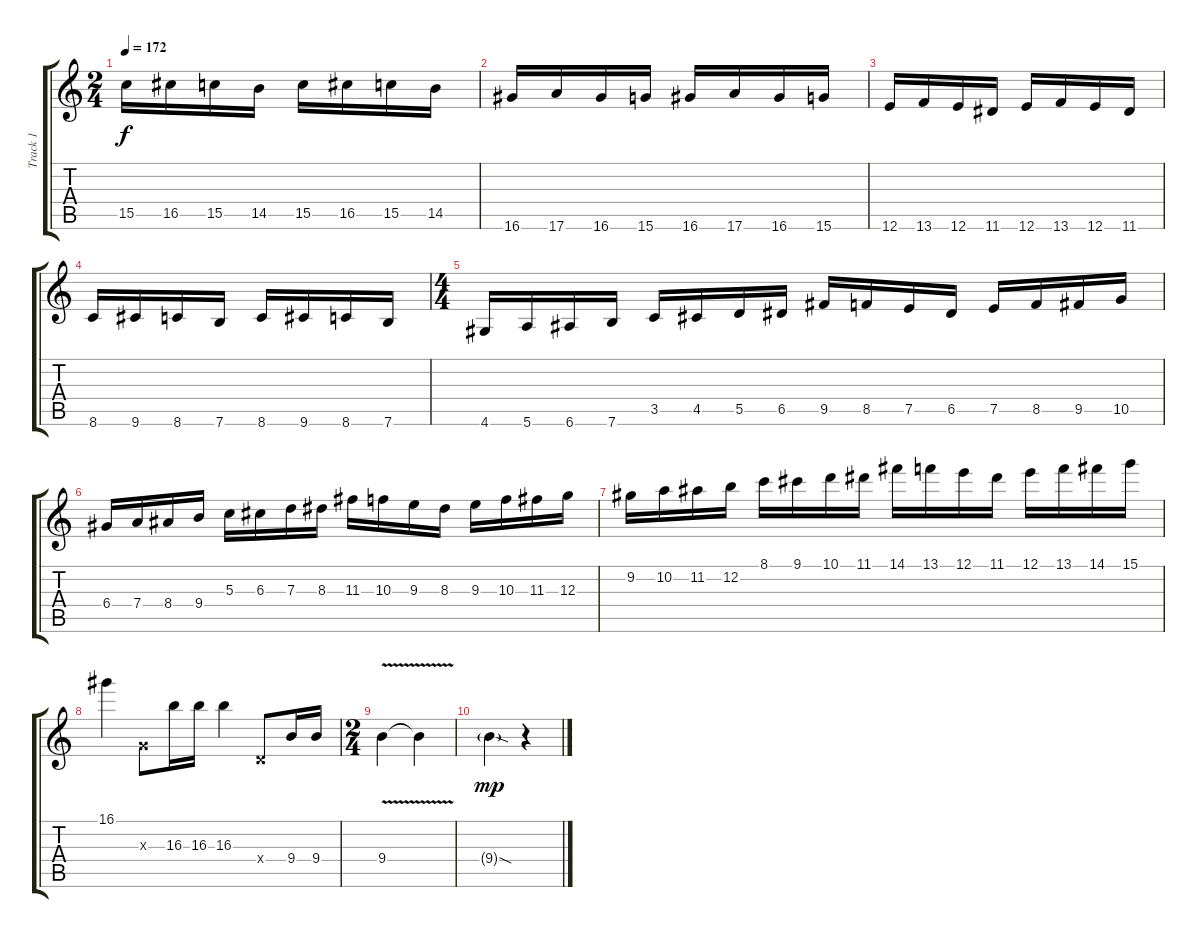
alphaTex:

\track ("Track 1" "Track 1") {instrument overdrivenguitar}
\staff {score tabs}
\tuning (E4 B3 G3 D3 A2 E2) {hide}
\ts (2 4)
\tempo 172
\clef g2
\ks c
15.5.16{dy f} 16.5.16 15.5.16 14.5.16 15.5.16 16.5.16 15.5.16 14.5.16 |
16.6.16 17.6.16 16.6.16 15.6.16 16.6.16 17.6.16 16.6.16 15.6.16 |
12.6.16 13.6.16 12.6.16 11.6.16 12.6.16 13.6.16 12.6.16 11.6.16 |
8.6.16 9.6.16 8.6.16 7.6.16 8.6.16 9.6.16 8.6.16 7.6.16 |
\ts (4 4)
4.6.16 5.6.16 6.6.16 7.6.16 3.5.16 4.5.16 5.5.16 6.5.16 9.5.16 8.5.16 7.5.16 6.5.16 7.5.16 8.5.16 9.5.16 10.5.16 |
6.4.16 7.4.16 8.4.16 9.4.16 5.3.16 6.3.16 7.3.16 8.3.16 11.3.16 10.3.16 9.3.16 8.3.16 9.3.16 10.3.16 11.3.16 12.3.16 |
9.2.16 10.2.16 11.2.16 12.2.16 8.1.16 9.1.16 10.1.16 11.1.16 14.1.16 13.1.16 12.1.16 11.1.16 12.1.16 13.1.16 14.1.16 15.1.16 |
16.1.4 0.3{x}.8 16.3.16 16.3.16 16.3.4 0.4{x}.8 9.4.16 9.4.16 |
\ts (2 4)
9.4{v}.4 9.4{t}.4 |
9.4{sod g}.4{dy mp} r.4
